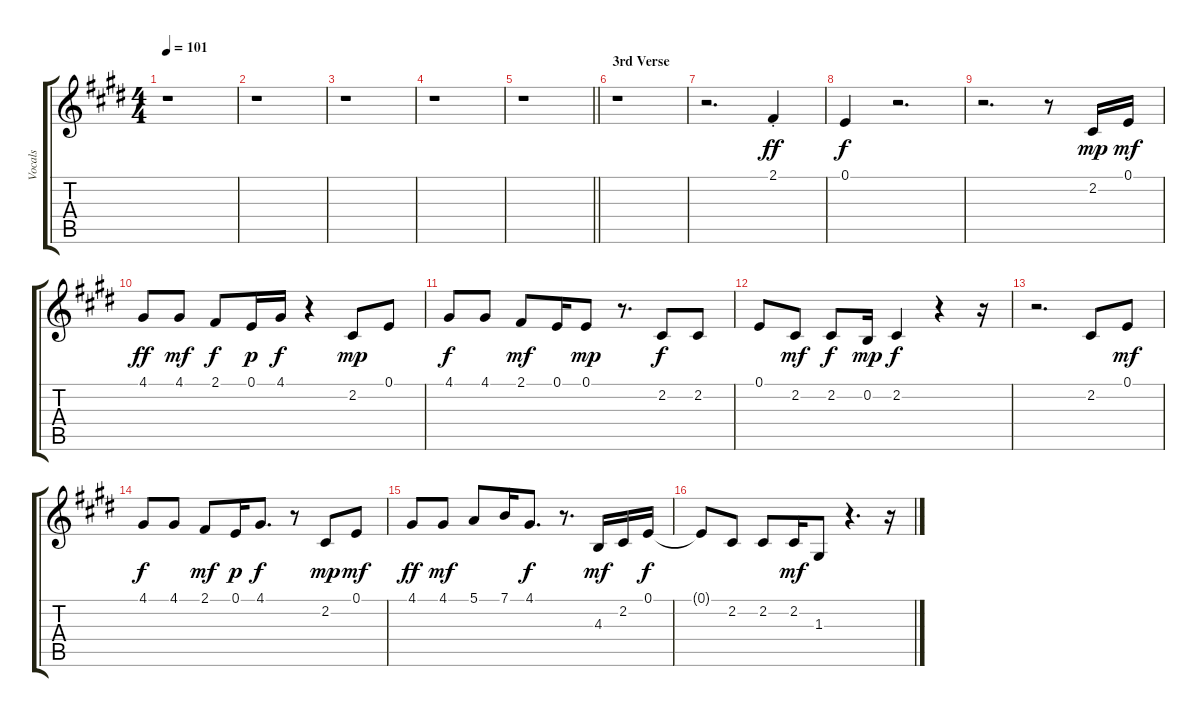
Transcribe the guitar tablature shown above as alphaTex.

\track ("Vocals" "Vocals") {instrument lead6voice}
\staff {score tabs}
\tuning (E4 B3 G3 D3 A2 E2) {hide}
\ts (4 4)
\tempo 101
\clef g2
\ks e
r.1{dy f} |
r.1 |
r.1 |
r.1 |
\barLineRight lightlight
r.1 |
\section ("" "3rd Verse")
r.1 |
r.2{d} 2.1{st}.4{dy ff} |
0.1.4{dy f} r.2{d} |
r.2{d} r.8 2.2.16{dy mp} 0.1.16{dy mf} |
4.1.8{dy ff} 4.1.8{dy mf} 2.1.8{dy f} 0.1.16{dy p} 4.1.16{dy f} r.4 2.2.8{dy mp} 0.1.8 |
4.1.8{dy f} 4.1.8 2.1.8{dy mf} 0.1.16 0.1.8{dy mp} r.8{d} 2.2.8{dy f} 2.2.8 |
0.1.8 2.2.8{dy mf} 2.2.8{dy f} 0.2.16{dy mp} 2.2.4{dy f} r.4 r.16 |
r.2{d} 2.2.8 0.1.8{dy mf} |
4.1.8{dy f} 4.1.8 2.1.8{dy mf} 0.1.16{dy p} 4.1.8{d dy f} r.8 2.2.8{dy mp} 0.1.8{dy mf} |
4.1.8{dy ff} 4.1.8{dy mf} 5.1.8 7.1.16 4.1.8{d dy f} r.8{d} 4.3.16{dy mf} 2.2.16 0.1.16{dy f} |
0.1{t}.8 2.2.8 2.2.8 2.2.16{dy mf} 1.3.8 r.4{d} r.16
